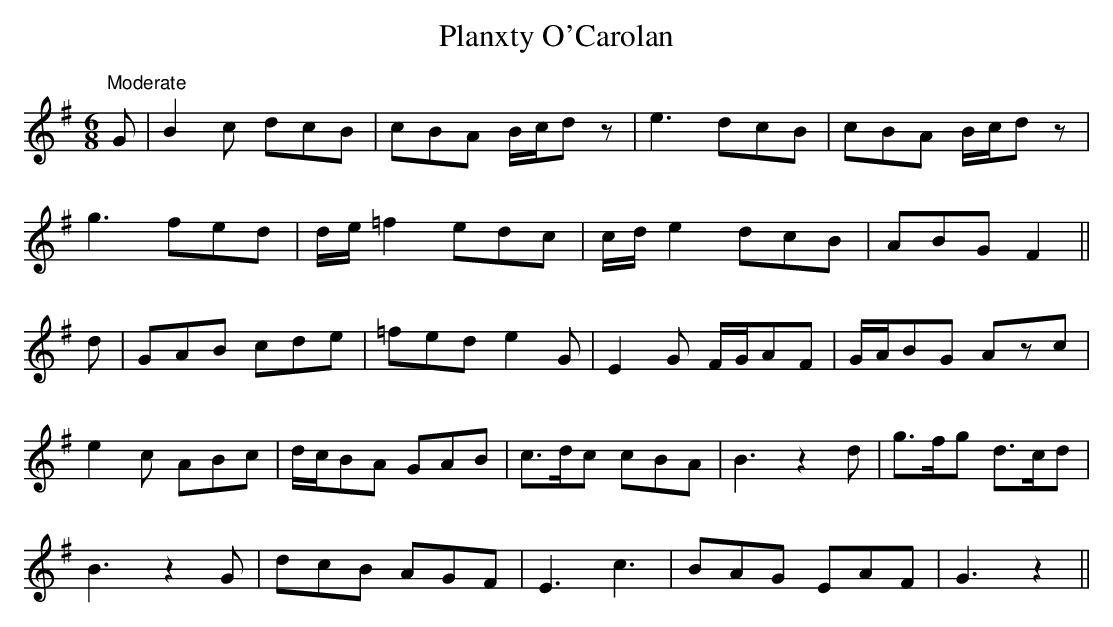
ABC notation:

X:1
T:Planxty O'Carolan
M:6/8
L:1/8
K:G
"Moderate"G|B2c dcB|cBA B/c/dz|e3 dcB|cBA B/c/dz|
g3 fed|d/e/=f2 edc|c/d/ e2 dcB|ABG F2||
d|GAB cde|=fed e2G|E2G F/G/AF|G/A/BG Azc|
e2c ABc|d/c/BA GAB|c>dc cBA|B3 z2d|g>fg d>cd|
B3 z2G|dcB AGF|E3 c3|BAG EAF|G3 z2||
